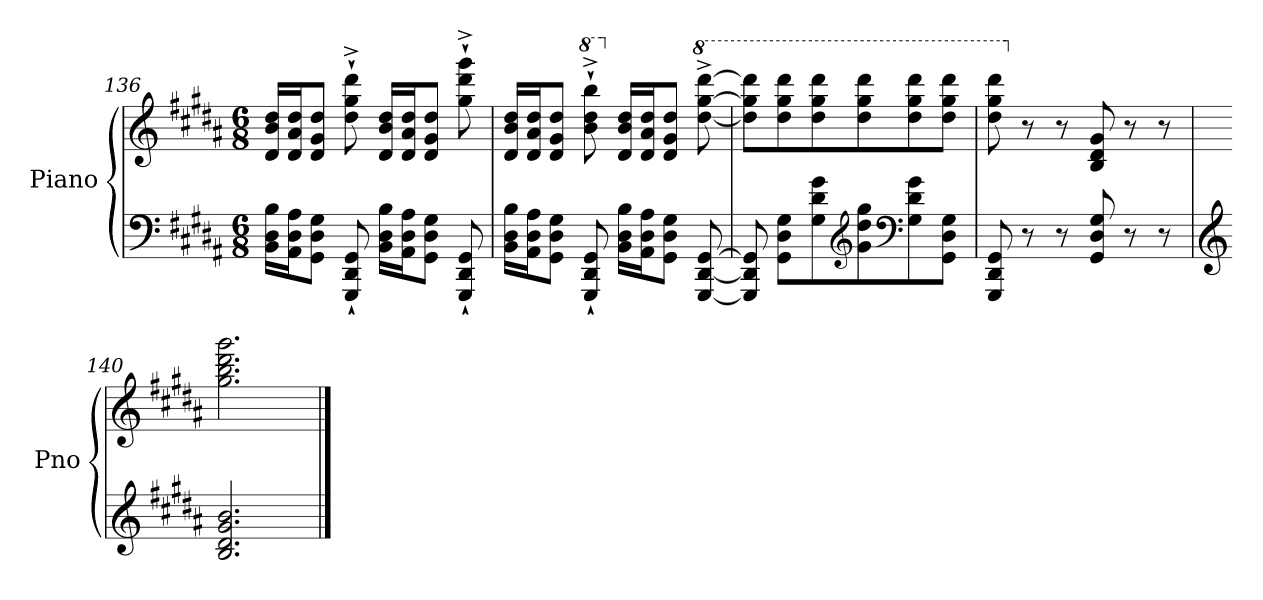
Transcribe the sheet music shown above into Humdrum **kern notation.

**kern	**kern
*part1	*part1
*staff2	*staff1
*I"Piano	*
*I'Pno	*
!!LO:LB:g=z
*clefF4	*clefG2
*k[f#c#g#d#a#]	*k[f#c#g#d#a#]
*M6/8	*M6/8
=136	=136
16BB\ 16D#\ 16B\LL	16d#/ 16b/ 16dd#/LL
16AA#\ 16D#\ 16A#\J	16d#/ 16a#/ 16dd#/J
8GG#\ 8D#\ 8G#\J	8d#/ 8g#/ 8dd#/J
8GGG#/` 8DD#/` 8GG#/`	8dd#\`^ 8gg#\`^ 8ddd#\`^
16BB\ 16D#\ 16B\LL	16d#/ 16b/ 16dd#/LL
16AA#\ 16D#\ 16A#\J	16d#/ 16a#/ 16dd#/J
8GG#\ 8D#\ 8G#\J	8d#/ 8g#/ 8dd#/J
8GGG#/` 8DD#/` 8GG#/`	8gg#\`^ 8ddd#\`^ 8ggg#\`^
=137	=137
16BB\ 16D#\ 16B\LL	16d#/ 16b/ 16dd#/LL
16AA#\ 16D#\ 16A#\J	16d#/ 16a#/ 16dd#/J
8GG#\ 8D#\ 8G#\J	8d#/ 8g#/ 8dd#/J
*	*8va
8GGG#/` 8DD#/` 8GG#/`	8bb\`^ 8ddd#\`^ 8bbb\`^
*	*X8va
16BB\ 16D#\ 16B\LL	16d#/ 16b/ 16dd#/LL
16AA#\ 16D#\ 16A#\J	16d#/ 16a#/ 16dd#/J
8GG#\ 8D#\ 8G#\J	8d#/ 8g#/ 8dd#/J
*	*8va
[8GGG#/ [8DD#/ [8GG#/	[8ddd#\^ [8ggg#\^ [8dddd#\^
=138	=138
8GGG#/] 8DD#/] 8GG#/]	8ddd#\] 8ggg#\] 8dddd#\]L
8GG#\ 8D#\ 8G#\L	8ddd#\ 8ggg#\ 8dddd#\
8G#\ 8d#\ 8g#\	8ddd#\ 8ggg#\ 8dddd#\
*clefG2	*
8g#\ 8dd#\ 8gg#\	8ddd#\ 8ggg#\ 8dddd#\
*clefF4	*
8G#\ 8d#\ 8g#\	8ddd#\ 8ggg#\ 8dddd#\
8GG#\ 8D#\ 8G#\J	8ddd#\ 8ggg#\ 8dddd#\J
=139	=139
8GGG#/ 8DD#/ 8GG#/	8ddd#\ 8ggg#\ 8dddd#\
*	*X8va
8r	8r
8r	8r
8GG#/ 8D#/ 8G#/	8B/ 8d#/ 8g#/
8r	8r
8r	8r
=140	=140
*clefG2	*
2.B/ 2.d#/ 2.g#/ 2.b/	2.gg#\ 2.bb\ 2.ddd#\ 2.ggg#\
==	==
*-	*-
